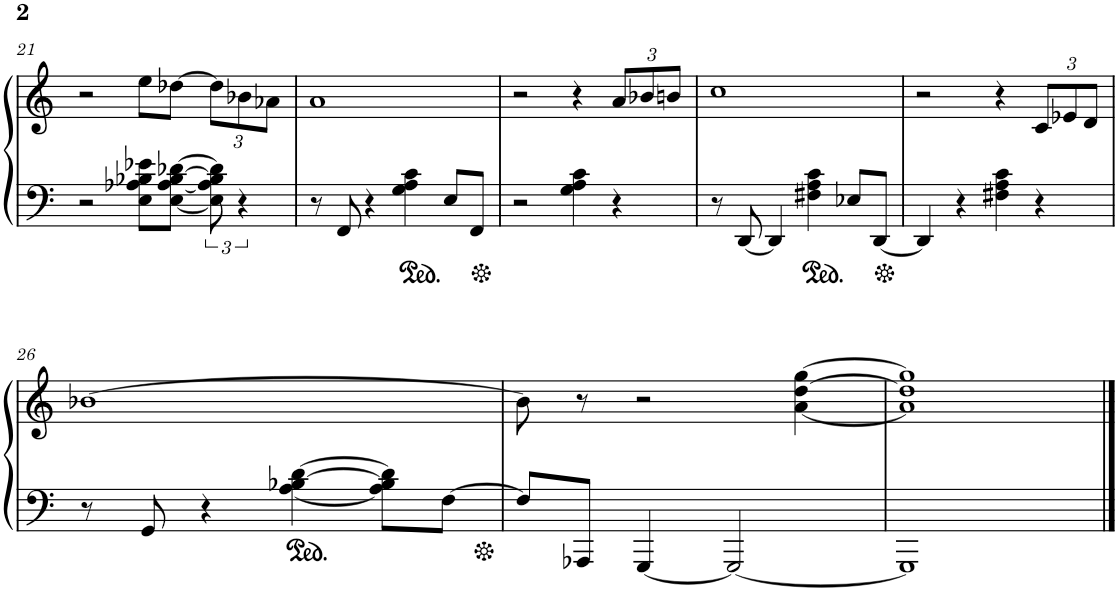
**kern	**kern
*part1	*part1
*staff2	*staff1
*I"Piano	*
*I'Pno.	*
!!LO:PB:g=z
*clefF4	*clefG2
*k[]	*k[]
*M4/4	*M4/4
=21	=21
2r	2r
8E\ 8A-X\ 8B-X\ 8e-X\L	8ee\L
[8E\ [8A-\ [8B-\ [8d-X\J	[8dd-X\J
*	*Xbrackettup
12E\] 12A-\] 12B-\] 12d-\]	12dd-\L]
6r	12b-X\
.	12a-X\J
=22	=22
8r	1a
8FF/	.
4r	.
4G\ 4A\ 4c\	.
8E/L	.
8FF/J	.
=23	=23
2r	2r
4G\ 4A\ 4c\	4r
4r	12a/L
.	12b-X/
.	12bn/J
=24	=24
8r	1cc
[8DD/	.
4DD/]	.
4F#X\ 4A\ 4c\	.
8E-X/L	.
[8DD/J	.
=25	=25
4DD/]	2r
4r	.
4F#X\ 4A\ 4c\	4r
4r	12c/L
.	12e-X/
.	12d/J
!!LO:LB:g=z
=26	=26
8r	[1b-X
8GG/	.
4r	.
[4A\ [4B-X\ [4d\	.
8A\] 8B-\] 8d\]L	.
[8F\J	.
=27	=27
8F/L]	8b-\]
8AAA-X/J	8r
[4GGG/	2r
2GGG/_	.
.	[4a\ [4dd\ [4gg\
=28	=28
1GGG]	1a] 1dd] 1gg]
==	==
*-	*-
